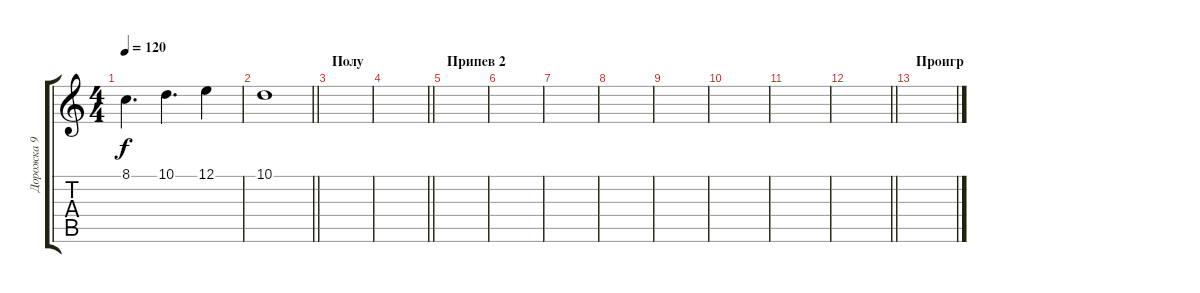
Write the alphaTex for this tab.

\track ("Дорожка 9" "Дорожка 9") {instrument choiraahs}
\staff {score tabs}
\tuning (E4 B3 G3 D3 A2 E2) {hide}
\ts (4 4)
\tempo 120
\clef g2
\ks c
8.1.4{d dy f} 10.1.4{d} 12.1.4 |
\barLineRight lightlight
10.1.1 |
\section ("" "Полу")
|
\barLineRight lightlight
|
\section ("" "Припев 2")
|
|
|
|
|
|
|
\barLineRight lightlight
|
\section ("" "Проигр")
